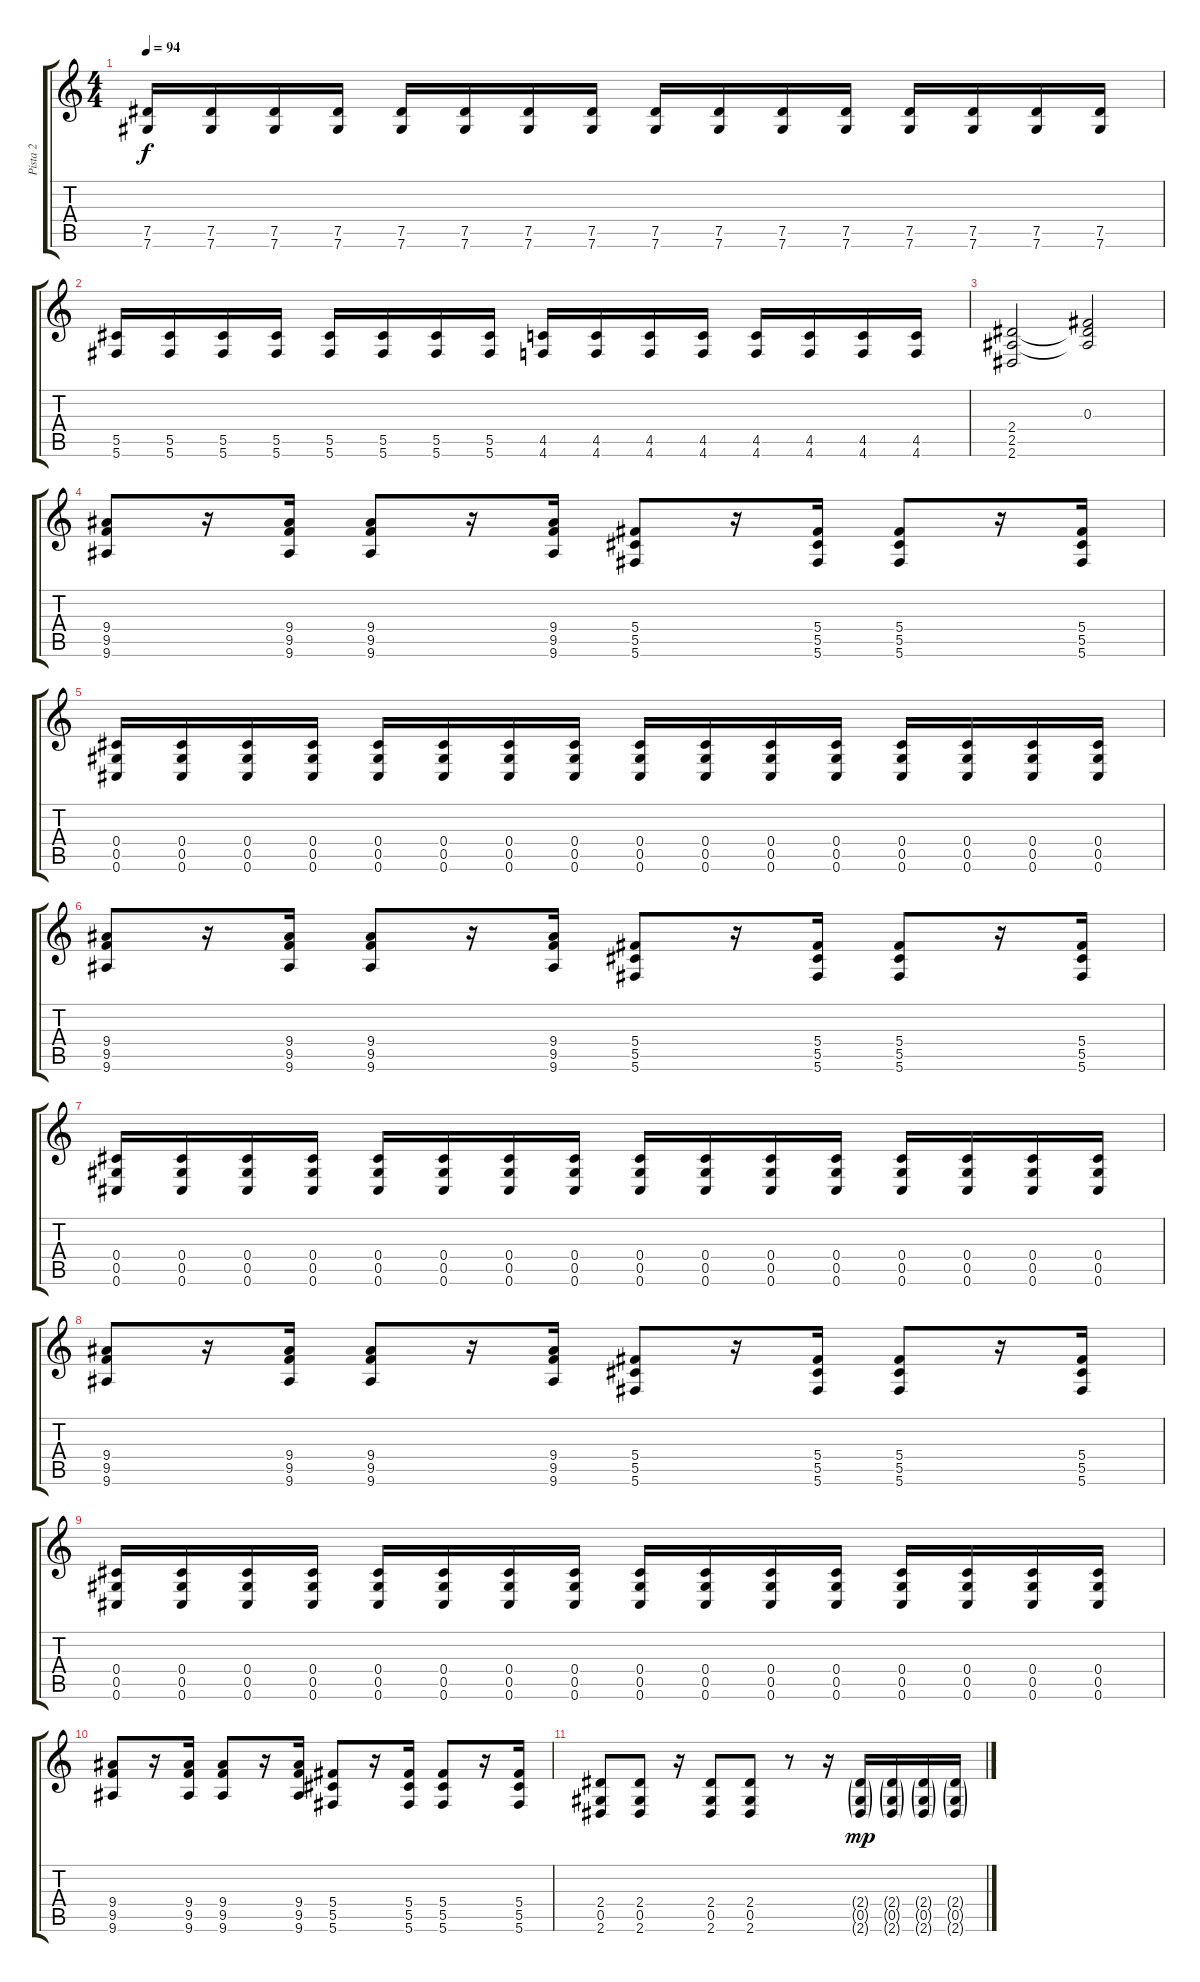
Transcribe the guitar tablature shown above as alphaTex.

\track ("Pista 2" "Pista 2") {instrument overdrivenguitar}
\staff {score tabs}
\tuning (Eb4 Bb3 Gb3 Db3 Ab2 Db2) {hide}
\ts (4 4)
\tempo 94
\clef g2
\ks c
(7.5 7.6).16{dy f} (7.5 7.6).16 (7.5 7.6).16 (7.5 7.6).16 (7.5 7.6).16 (7.5 7.6).16 (7.5 7.6).16 (7.5 7.6).16 (7.5 7.6).16 (7.5 7.6).16 (7.5 7.6).16 (7.5 7.6).16 (7.5 7.6).16 (7.5 7.6).16 (7.5 7.6).16 (7.5 7.6).16 |
(5.5 5.6).16 (5.5 5.6).16 (5.5 5.6).16 (5.5 5.6).16 (5.5 5.6).16 (5.5 5.6).16 (5.5 5.6).16 (5.5 5.6).16 (4.5 4.6).16 (4.5 4.6).16 (4.5 4.6).16 (4.5 4.6).16 (4.5 4.6).16 (4.5 4.6).16 (4.5 4.6).16 (4.5 4.6).16 |
(2.4 2.5 2.6).2 (0.3 2.4{t} 2.5{t}).2 |
(9.4 9.5 9.6).8 r.16 (9.4 9.5 9.6).16 (9.4 9.5 9.6).8 r.16 (9.4 9.5 9.6).16 (5.4 5.5 5.6).8 r.16 (5.4 5.5 5.6).16 (5.4 5.5 5.6).8 r.16 (5.4 5.5 5.6).16 |
(0.4 0.5 0.6).16 (0.4 0.5 0.6).16 (0.4 0.5 0.6).16 (0.4 0.5 0.6).16 (0.4 0.5 0.6).16 (0.4 0.5 0.6).16 (0.4 0.5 0.6).16 (0.4 0.5 0.6).16 (0.4 0.5 0.6).16 (0.4 0.5 0.6).16 (0.4 0.5 0.6).16 (0.4 0.5 0.6).16 (0.4 0.5 0.6).16 (0.4 0.5 0.6).16 (0.4 0.5 0.6).16 (0.4 0.5 0.6).16 |
(9.4 9.5 9.6).8 r.16 (9.4 9.5 9.6).16 (9.4 9.5 9.6).8 r.16 (9.4 9.5 9.6).16 (5.4 5.5 5.6).8 r.16 (5.4 5.5 5.6).16 (5.4 5.5 5.6).8 r.16 (5.4 5.5 5.6).16 |
(0.4 0.5 0.6).16 (0.4 0.5 0.6).16 (0.4 0.5 0.6).16 (0.4 0.5 0.6).16 (0.4 0.5 0.6).16 (0.4 0.5 0.6).16 (0.4 0.5 0.6).16 (0.4 0.5 0.6).16 (0.4 0.5 0.6).16 (0.4 0.5 0.6).16 (0.4 0.5 0.6).16 (0.4 0.5 0.6).16 (0.4 0.5 0.6).16 (0.4 0.5 0.6).16 (0.4 0.5 0.6).16 (0.4 0.5 0.6).16 |
(9.4 9.5 9.6).8 r.16 (9.4 9.5 9.6).16 (9.4 9.5 9.6).8 r.16 (9.4 9.5 9.6).16 (5.4 5.5 5.6).8 r.16 (5.4 5.5 5.6).16 (5.4 5.5 5.6).8 r.16 (5.4 5.5 5.6).16 |
(0.4 0.5 0.6).16 (0.4 0.5 0.6).16 (0.4 0.5 0.6).16 (0.4 0.5 0.6).16 (0.4 0.5 0.6).16 (0.4 0.5 0.6).16 (0.4 0.5 0.6).16 (0.4 0.5 0.6).16 (0.4 0.5 0.6).16 (0.4 0.5 0.6).16 (0.4 0.5 0.6).16 (0.4 0.5 0.6).16 (0.4 0.5 0.6).16 (0.4 0.5 0.6).16 (0.4 0.5 0.6).16 (0.4 0.5 0.6).16 |
(9.4 9.5 9.6).8 r.16 (9.4 9.5 9.6).16 (9.4 9.5 9.6).8 r.16 (9.4 9.5 9.6).16 (5.4 5.5 5.6).8 r.16 (5.4 5.5 5.6).16 (5.4 5.5 5.6).8 r.16 (5.4 5.5 5.6).16 |
(2.4 0.5 2.6).8 (2.4 0.5 2.6).8 r.16 (2.4 0.5 2.6).8 (2.4 0.5 2.6).8 r.8 r.16 (2.4{g} 0.5{g} 2.6{g}).16{dy mp} (2.4{g} 0.5{g} 2.6{g}).16 (2.4{g} 0.5{g} 2.6{g}).16 (2.4{g} 0.5{g} 2.6{g}).16
